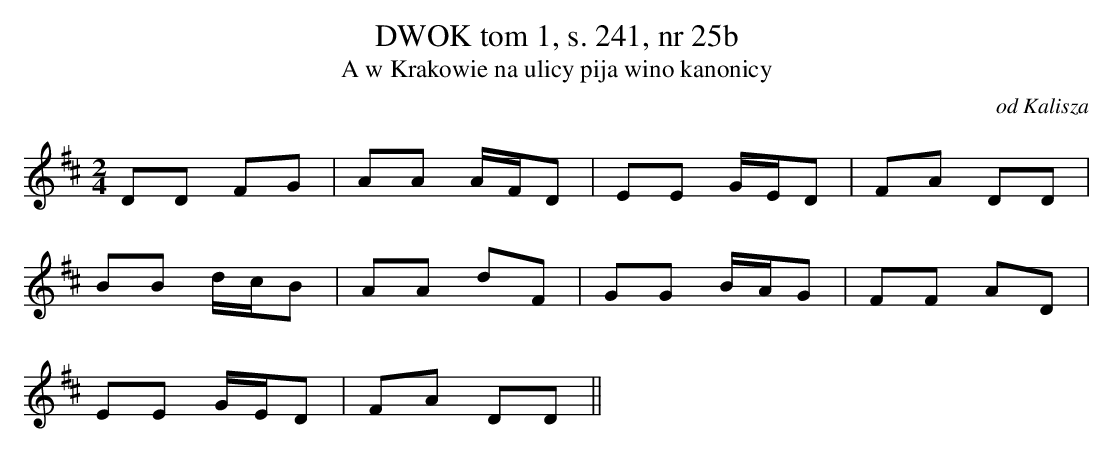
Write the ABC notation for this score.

X:1
T:DWOK tom 1, s. 241, nr 25b
T:A w Krakowie na ulicy pija wino kanonicy
O:od Kalisza
M:2/4
L:1/16
K:D
D2D2 F2G2 | A2A2 AFD2 |E2E2 GED2 | F2A2 D2D2 |
B2B2 dcB2 |A2A2 d2F2 |G2G2 BAG2 | F2F2 A2D2 |
E2E2 GED2 | F2A2 D2D2||
